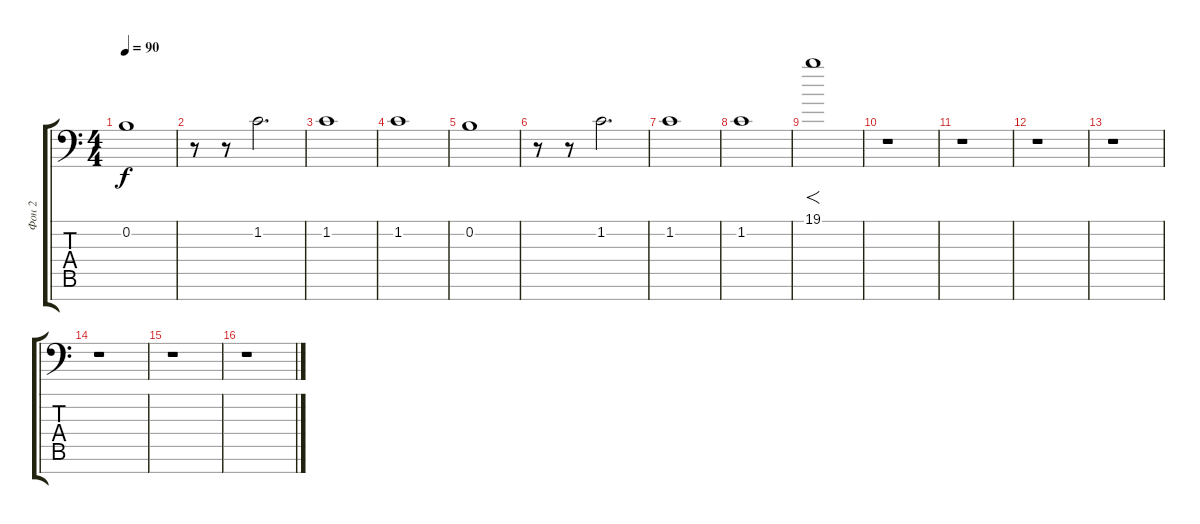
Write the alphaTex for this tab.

\track ("Фон 2" "Фон 2") {instrument tremolostrings}
\staff {score tabs}
\tuning (E4 B3 G3 D3 A2 E2 C-1) {hide}
\ts (4 4)
\tempo 90
\clef f4
\ks c
0.2.1{dy f} |
r.8 r.8 1.2.2{d} |
1.2.1 |
1.2.1 |
0.2.1 |
r.8 r.8 1.2.2{d} |
1.2.1 |
1.2.1 |
19.1.1{f} |
r.1 |
r.1 |
r.1 |
r.1 |
r.1 |
r.1 |
r.1
